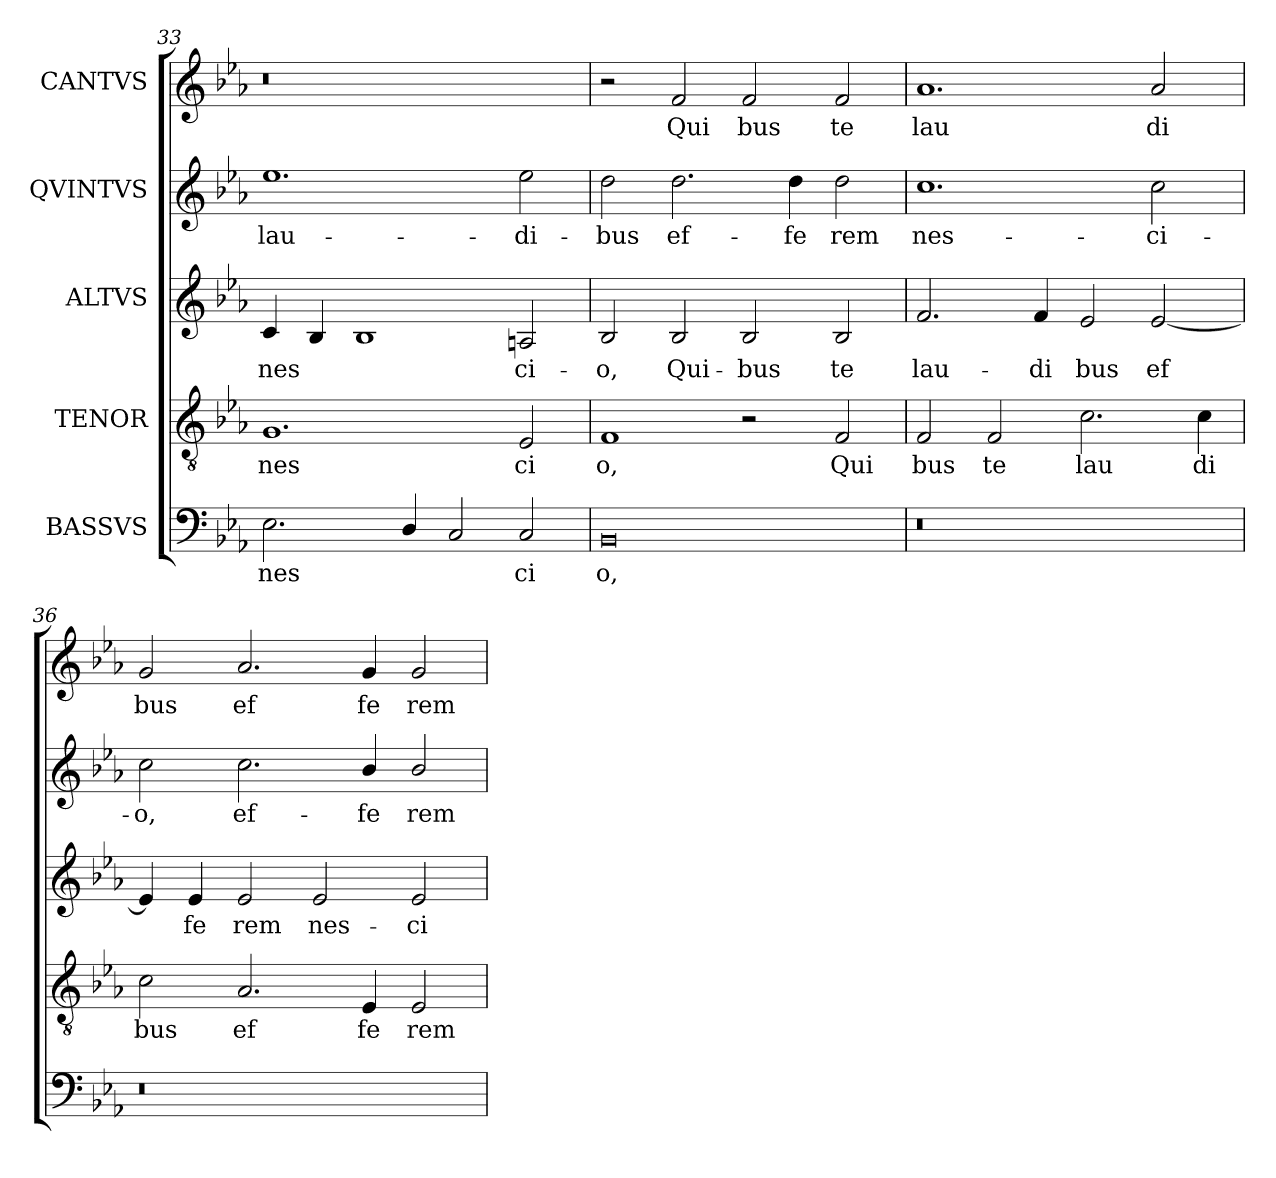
**kern	**text	**kern	**text	**kern	**text	**kern	**text	**kern	**text
*part5	*part5	*part4	*part4	*part3	*part3	*part2	*part2	*part1	*part1
*staff5	*staff5	*staff4	*staff4	*staff3	*staff3	*staff2	*staff2	*staff1	*staff1
*I"BASSVS	*	*I"TENOR	*	*I"ALTVS	*	*I"QVINTVS	*	*I"CANTVS	*
*clefF4	*	*clefGv2	*	*clefG2	*	*clefG2	*	*clefG2	*
*k[b-e-a-]	*	*k[b-e-a-]	*	*k[b-e-a-]	*	*k[b-e-a-]	*	*k[b-e-a-]	*
*E-:	*	*E-:	*	*E-:	*	*E-:	*	*E-:	*
=33	=33	=33	=33	=33	=33	=33	=33	=33	=33
!	!LO:LY:b:cj	!	!LO:LY:b:cj	!	!LO:LY:b:cj	!	!LO:LY:b:cj	!	!
2.E-\	nes	1.G	nes	4c/	nes-	1.ee-	lau-	0r	.
!	!	!	!	!	!LO:LY:b:cj	!	!	!	!
.	.	.	.	4B-/	--	.	.	.	.
!	!	!	!	!	!LO:LY:b:cj	!	!	!	!
.	.	.	.	1B-	--	.	.	.	.
!	!LO:LY:b:cj	!	!	!	!	!	!	!	!
4D/	.	.	.	.	.	.	.	.	.
!	!LO:LY:b:cj	!	!	!	!	!	!	!	!
2C/	.	.	.	.	.	.	.	.	.
!	!LO:LY:b:cj	!	!LO:LY:b:cj	!	!LO:LY:b:cj	!	!LO:LY:b:cj	!	!
2C/	ci	2E-/	ci	2A/	-ci-	2ee-\	-di-	.	.
=34	=34	=34	=34	=34	=34	=34	=34	=34	=34
!	!LO:LY:b:cj	!	!LO:LY:b:cj	!	!LO:LY:b:cj	!	!LO:LY:b:cj	!	!
0BB-	o,	1F	o,	2B-/	-o,	2dd\	-bus	2r	.
!	!	!	!	!	!LO:LY:b:cj	!	!LO:LY:b:cj	!	!LO:LY:b:cj
.	.	.	.	2B-/	Qui-	2.dd\	ef-	2f/	Qui
!	!	!	!	!	!LO:LY:b:cj	!	!	!	!LO:LY:b:cj
.	.	2r	.	2B-/	-bus	.	.	2f/	bus
!	!	!	!	!	!	!	!LO:LY:b:cj	!	!
.	.	.	.	.	.	4dd\	-fe	.	.
!	!	!	!LO:LY:b:cj	!	!LO:LY:b:cj	!	!LO:LY:b:cj	!	!LO:LY:b:cj
.	.	2F/	Qui	2B-/	te	2dd\	rem	2f/	te
=35	=35	=35	=35	=35	=35	=35	=35	=35	=35
!	!	!	!LO:LY:b:cj	!	!LO:LY:b:cj	!	!LO:LY:b:cj	!	!LO:LY:b:cj
0r	.	2F/	bus	2.f/	lau-	1.cc	nes-	1.a-	lau
!	!	!	!LO:LY:b:cj	!	!	!	!	!	!
.	.	2F/	te	.	.	.	.	.	.
!	!	!	!	!	!LO:LY:b:cj	!	!	!	!
.	.	.	.	4f/	-di	.	.	.	.
!	!	!	!LO:LY:b:cj	!	!LO:LY:b:cj	!	!	!	!
.	.	2.c\	lau	2e-/	bus	.	.	.	.
!	!	!	!	!	!LO:LY:b:cj	!	!LO:LY:b:cj	!	!LO:LY:b:cj
.	.	.	.	[<2e-/	ef-	2cc\	-ci-	2a-/	di
!	!	!	!LO:LY:b:cj	!	!	!	!	!	!
.	.	4c\	di	.	.	.	.	.	.
=36	=36	=36	=36	=36	=36	=36	=36	=36	=36
!	!	!	!LO:LY:b:cj	!	!LO:LY:b:cj	!	!LO:LY:b:cj	!	!LO:LY:b:cj
0r	.	2c\	bus	4e-/]	--	2cc\	-o,	2g/	bus
!	!	!	!	!	!LO:LY:b:cj	!	!	!	!
.	.	.	.	4e-/	-fe	.	.	.	.
!	!	!	!LO:LY:b:cj	!	!LO:LY:b:cj	!	!LO:LY:b:cj	!	!LO:LY:b:cj
.	.	2.A-/	ef	2e-/	rem	2.cc\	ef-	2.a-/	ef
!	!	!	!	!	!LO:LY:b:cj	!	!	!	!
.	.	.	.	2e-/	nes-	.	.	.	.
!	!	!	!LO:LY:b:cj	!	!	!	!LO:LY:b:cj	!	!LO:LY:b:cj
.	.	4E-/	fe	.	.	4b-/	-fe	4g/	fe
!	!	!	!LO:LY:b:cj	!	!LO:LY:b:cj	!	!LO:LY:b:cj	!	!LO:LY:b:cj
.	.	2E-/	rem	2e-/	-ci-	2b-/	rem	2g/	rem
=	=	=	=	=	=	=	=	=	=
*-	*-	*-	*-	*-	*-	*-	*-	*-	*-
